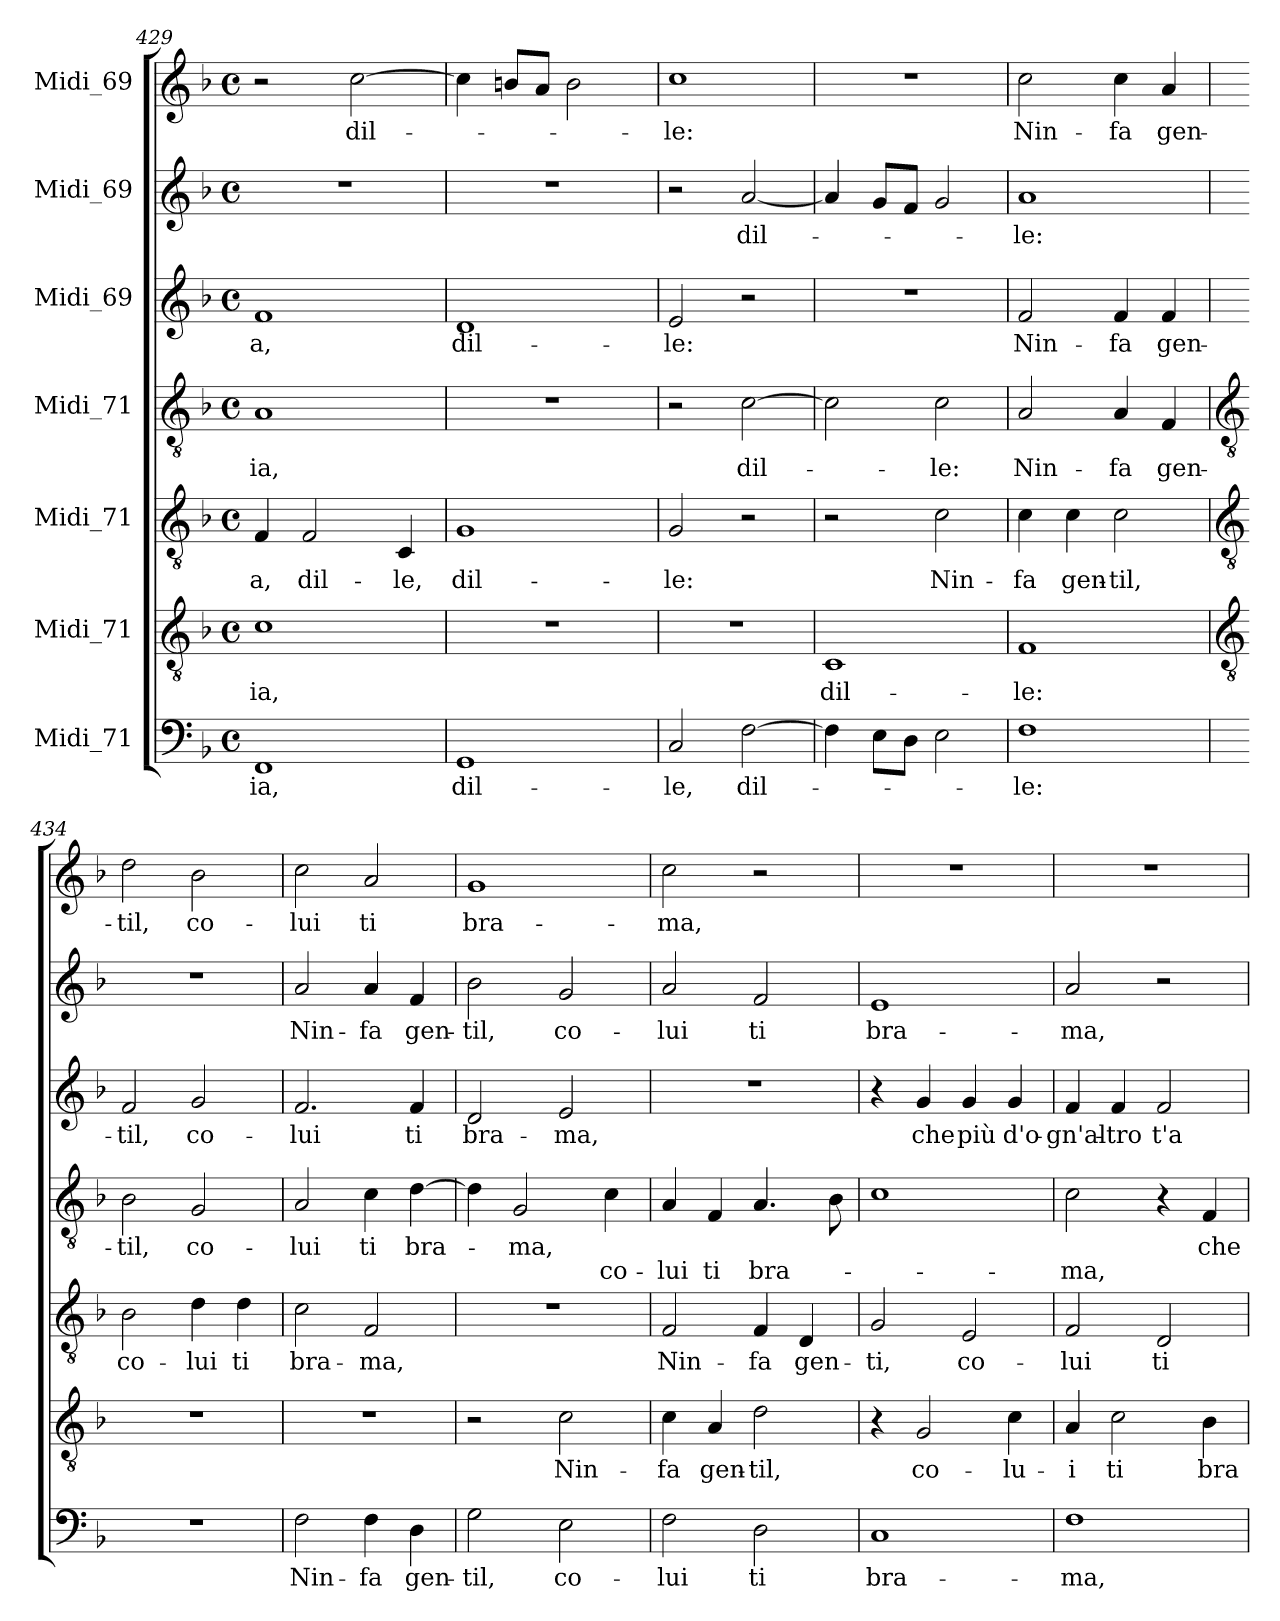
**kern	**text	**kern	**text	**kern	**text	**kern	**text	**text	**kern	**text	**kern	**text	**kern	**text
*part7	*part7	*part6	*part6	*part5	*part5	*part4	*part4	*part4	*part3	*part3	*part2	*part2	*part1	*part1
*staff7	*staff7	*staff6	*staff6	*staff5	*staff5	*staff4	*staff4	*staff4	*staff3	*staff3	*staff2	*staff2	*staff1	*staff1
*I"Midi_71	*	*I"Midi_71	*	*I"Midi_71	*	*I"Midi_71	*	*	*I"Midi_69	*	*I"Midi_69	*	*I"Midi_69	*
*clefF4	*	*clefGv2	*	*clefGv2	*	*clefGv2	*	*	*clefG2	*	*clefG2	*	*clefG2	*
*k[b-]	*	*k[b-]	*	*k[b-]	*	*k[b-]	*	*	*k[b-]	*	*k[b-]	*	*k[b-]	*
*F:	*	*F:	*	*F:	*	*F:	*	*	*F:	*	*F:	*	*F:	*
*M4/4	*	*M4/4	*	*M4/4	*	*M4/4	*	*	*M4/4	*	*M4/4	*	*M4/4	*
*met(c)	*	*met(c)	*	*met(c)	*	*met(c)	*	*	*met(c)	*	*met(c)	*	*met(c)	*
=429	=429	=429	=429	=429	=429	=429	=429	=429	=429	=429	=429	=429	=429	=429
!	!LO:LY:b	!	!LO:LY:b	!	!LO:LY:b	!	!LO:LY:b	!	!	!LO:LY:b	!	!	!	!
1FF	-ia,	1c	-ia,	4F	-a,	1A	-ia,	.	1f	-a,	1r	.	2r	.
!	!	!	!	!	!LO:LY:b	!	!	!	!	!	!	!	!	!
.	.	.	.	2F	dil-	.	.	.	.	.	.	.	.	.
!	!	!	!	!	!	!	!	!	!	!	!	!	!	!LO:LY:b
.	.	.	.	.	.	.	.	.	.	.	.	.	[2cc	dil-
!	!	!	!	!	!LO:LY:b	!	!	!	!	!	!	!	!	!
.	.	.	.	4C	-le,	.	.	.	.	.	.	.	.	.
=430	=430	=430	=430	=430	=430	=430	=430	=430	=430	=430	=430	=430	=430	=430
!	!LO:LY:b	!	!	!	!LO:LY:b	!	!	!	!	!LO:LY:b	!	!	!	!
1GG	dil-	1r	.	1G	dil-	1r	.	.	1d	dil-	1r	.	4cc]	.
.	.	.	.	.	.	.	.	.	.	.	.	.	8bL	.
.	.	.	.	.	.	.	.	.	.	.	.	.	8aJ	.
.	.	.	.	.	.	.	.	.	.	.	.	.	2b	.
=431	=431	=431	=431	=431	=431	=431	=431	=431	=431	=431	=431	=431	=431	=431
!	!LO:LY:b	!	!	!	!LO:LY:b	!	!	!	!	!LO:LY:b	!	!	!	!LO:LY:b
2C	-le,	1r	.	2G	-le:	2r	.	.	2e	-le:	2r	.	1cc	-le:
!	!LO:LY:b	!	!	!	!	!	!LO:LY:b	!	!	!	!	!LO:LY:b	!	!
[2F	dil-	.	.	2r	.	[2c	dil-	.	2r	.	[2a	dil-	.	.
=432	=432	=432	=432	=432	=432	=432	=432	=432	=432	=432	=432	=432	=432	=432
!	!	!	!LO:LY:b	!	!	!	!	!	!	!	!	!	!	!
4F]	.	1C	dil-	2r	.	2c]	.	.	1r	.	4a]	.	1r	.
8EL	.	.	.	.	.	.	.	.	.	.	8gL	.	.	.
8DJ	.	.	.	.	.	.	.	.	.	.	8fJ	.	.	.
!	!	!	!	!	!LO:LY:b	!	!LO:LY:b	!	!	!	!	!	!	!
2E	.	.	.	2c	Nin-	2c	-le:	.	.	.	2g	.	.	.
=433	=433	=433	=433	=433	=433	=433	=433	=433	=433	=433	=433	=433	=433	=433
!	!LO:LY:b	!	!LO:LY:b	!	!LO:LY:b	!	!LO:LY:b	!	!	!LO:LY:b	!	!LO:LY:b	!	!LO:LY:b
1F	-le:	1F	-le:	4c	-fa	2A	Nin-	.	2f	Nin-	1a	-le:	2cc	Nin-
!	!	!	!	!	!LO:LY:b	!	!	!	!	!	!	!	!	!
.	.	.	.	4c	gen-	.	.	.	.	.	.	.	.	.
!	!	!	!	!	!LO:LY:b	!	!LO:LY:b	!	!	!LO:LY:b	!	!	!	!LO:LY:b
.	.	.	.	2c	-til,	4A	-fa	.	4f	-fa	.	.	4cc	-fa
!	!	!	!	!	!	!	!LO:LY:b	!	!	!LO:LY:b	!	!	!	!LO:LY:b
.	.	.	.	.	.	4F	gen-	.	4f	gen-	.	.	4a	gen-
!!LO:LB:g=z
=434	=434	=434	=434	=434	=434	=434	=434	=434	=434	=434	=434	=434	=434	=434
*	*	*clefGv2	*	*clefGv2	*	*clefGv2	*	*	*	*	*	*	*	*
!	!	!	!	!	!LO:LY:b	!	!LO:LY:b	!	!	!LO:LY:b	!	!	!	!LO:LY:b
1r	.	1r	.	2B-	co-	2B-	-til,	.	2f	-til,	1r	.	2dd	-til,
!	!	!	!	!	!LO:LY:b	!	!LO:LY:b	!	!	!LO:LY:b	!	!	!	!LO:LY:b
.	.	.	.	4d	-lui	2G	co-	.	2g	co-	.	.	2b-	co-
!	!	!	!	!	!LO:LY:b	!	!	!	!	!	!	!	!	!
.	.	.	.	4d	ti	.	.	.	.	.	.	.	.	.
=435	=435	=435	=435	=435	=435	=435	=435	=435	=435	=435	=435	=435	=435	=435
!	!LO:LY:b	!	!	!	!LO:LY:b	!	!LO:LY:b	!	!	!LO:LY:b	!	!LO:LY:b	!	!LO:LY:b
2F	Nin-	1r	.	2c	bra-	2A	-lui	.	2.f	-lui	2a	Nin-	2cc	-lui
!	!LO:LY:b	!	!	!	!LO:LY:b	!	!LO:LY:b	!	!	!	!	!LO:LY:b	!	!LO:LY:b
4F	-fa	.	.	2F	-ma,	4c	ti	.	.	.	4a	-fa	2a	ti
!	!LO:LY:b	!	!	!	!	!	!LO:LY:b	!	!	!LO:LY:b	!	!LO:LY:b	!	!
4D	gen-	.	.	.	.	[4d	bra-	.	4f	ti	4f	gen-	.	.
=436	=436	=436	=436	=436	=436	=436	=436	=436	=436	=436	=436	=436	=436	=436
!	!LO:LY:b	!	!	!	!	!	!	!	!	!LO:LY:b	!	!LO:LY:b	!	!LO:LY:b
2G	-til,	2r	.	1r	.	4d]	.	.	2d	bra-	2b-	-til,	1g	bra-
!	!	!	!	!	!	!	!LO:LY:b	!	!	!	!	!	!	!
.	.	.	.	.	.	2G	-ma,	.	.	.	.	.	.	.
!	!LO:LY:b	!	!LO:LY:b	!	!	!	!	!	!	!LO:LY:b	!	!LO:LY:b	!	!
2E	co-	2c	Nin-	.	.	.	.	.	2e	-ma,	2g	co-	.	.
!	!	!	!	!	!	!	!	!LO:LY:b	!	!	!	!	!	!
.	.	.	.	.	.	4c	.	co-	.	.	.	.	.	.
=437	=437	=437	=437	=437	=437	=437	=437	=437	=437	=437	=437	=437	=437	=437
!	!LO:LY:b	!	!LO:LY:b	!	!LO:LY:b	!	!	!LO:LY:b	!	!	!	!LO:LY:b	!	!LO:LY:b
2F	-lui	4c	-fa	2F	Nin-	4A	.	-lui	1r	.	2a	-lui	2cc	-ma,
!	!	!	!LO:LY:b	!	!	!	!	!LO:LY:b	!	!	!	!	!	!
.	.	4A	gen-	.	.	4F	.	ti	.	.	.	.	.	.
!	!LO:LY:b	!	!LO:LY:b	!	!LO:LY:b	!	!	!LO:LY:b	!	!	!	!LO:LY:b	!	!
2D	ti	2d	-til,	4F	-fa	4.A	.	bra-	.	.	2f	ti	2r	.
!	!	!	!	!	!LO:LY:b	!	!	!	!	!	!	!	!	!
.	.	.	.	4D	gen-	.	.	.	.	.	.	.	.	.
.	.	.	.	.	.	8B-	.	.	.	.	.	.	.	.
=438	=438	=438	=438	=438	=438	=438	=438	=438	=438	=438	=438	=438	=438	=438
!	!LO:LY:b	!	!	!	!LO:LY:b	!	!	!	!	!	!	!LO:LY:b	!	!
1C	bra-	4r	.	2G	-ti,	1c	.	.	4r	.	1e	bra-	1r	.
!	!	!	!LO:LY:b	!	!	!	!	!	!	!LO:LY:b	!	!	!	!
.	.	2G	co-	.	.	.	.	.	4g	che	.	.	.	.
!	!	!	!	!	!LO:LY:b	!	!	!	!	!LO:LY:b	!	!	!	!
.	.	.	.	2E	co-	.	.	.	4g	più	.	.	.	.
!	!	!	!LO:LY:b	!	!	!	!	!	!	!LO:LY:b	!	!	!	!
.	.	4c	-lu-	.	.	.	.	.	4g	d'o-	.	.	.	.
=439	=439	=439	=439	=439	=439	=439	=439	=439	=439	=439	=439	=439	=439	=439
!	!LO:LY:b	!	!LO:LY:b	!	!LO:LY:b	!	!	!LO:LY:b	!	!LO:LY:b	!	!LO:LY:b	!	!
1F	-ma,	4A	-i	2F	-lui	2c	.	-ma,	4f	-gn'al-	2a	-ma,	1r	.
!	!	!	!LO:LY:b	!	!	!	!	!	!	!LO:LY:b	!	!	!	!
.	.	2c	ti	.	.	.	.	.	4f	-tro	.	.	.	.
!	!	!	!	!	!LO:LY:b	!	!	!	!	!LO:LY:b	!	!	!	!
.	.	.	.	2D	ti	4r	.	.	2f	t'a-	2r	.	.	.
!	!	!	!LO:LY:b	!	!	!	!LO:LY:b	!	!	!	!	!	!	!
.	.	4B-	bra-	.	.	4F	che	.	.	.	.	.	.	.
=	=	=	=	=	=	=	=	=	=	=	=	=	=	=
*-	*-	*-	*-	*-	*-	*-	*-	*-	*-	*-	*-	*-	*-	*-
